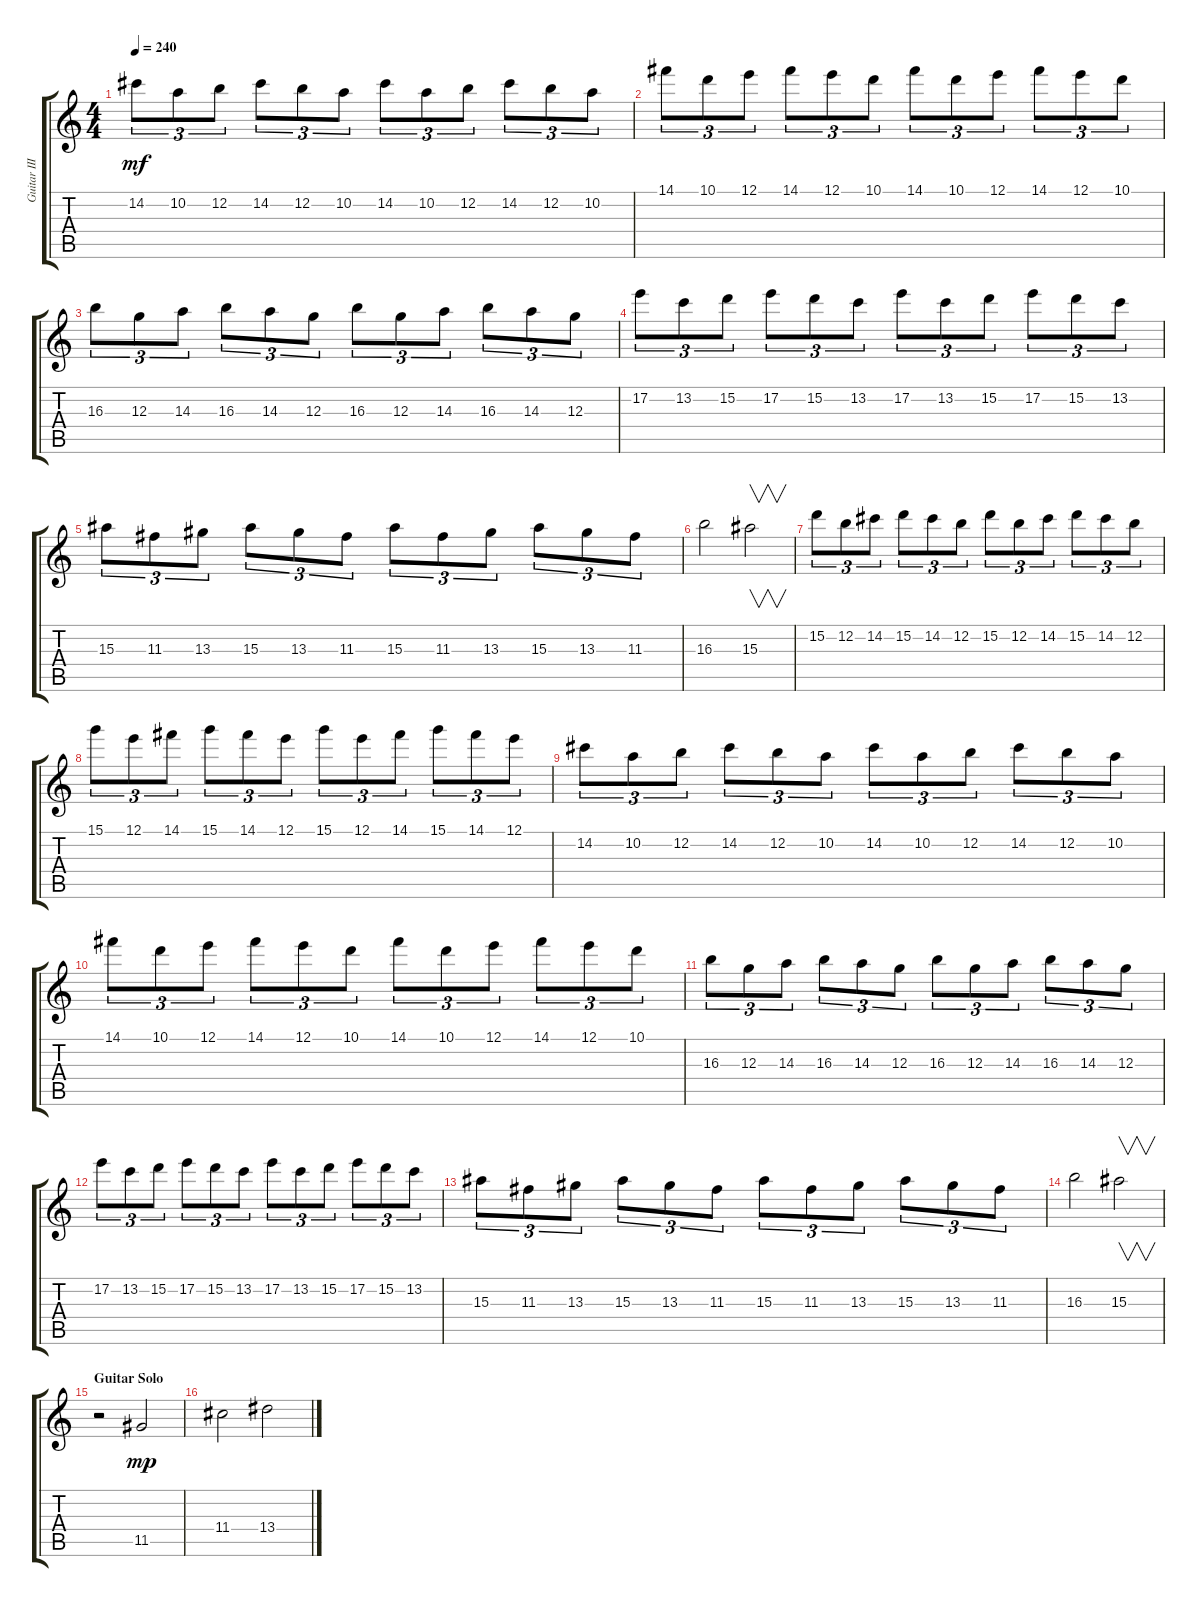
\track ("Guitar III" "Guitar III") {instrument overdrivenguitar}
\staff {score tabs}
\tuning (E4 B3 G3 D3 A2 E2) {hide}
\ts (4 4)
\tempo 240
\clef g2
\ks c
14.2.8{tu (3 2) dy mf} 10.2.8{tu (3 2)} 12.2.8{tu (3 2)} 14.2.8{tu (3 2)} 12.2.8{tu (3 2)} 10.2.8{tu (3 2)} 14.2.8{tu (3 2)} 10.2.8{tu (3 2)} 12.2.8{tu (3 2)} 14.2.8{tu (3 2)} 12.2.8{tu (3 2)} 10.2.8{tu (3 2)} |
14.1.8{tu (3 2)} 10.1.8{tu (3 2)} 12.1.8{tu (3 2)} 14.1.8{tu (3 2)} 12.1.8{tu (3 2)} 10.1.8{tu (3 2)} 14.1.8{tu (3 2)} 10.1.8{tu (3 2)} 12.1.8{tu (3 2)} 14.1.8{tu (3 2)} 12.1.8{tu (3 2)} 10.1.8{tu (3 2)} |
16.3.8{tu (3 2)} 12.3.8{tu (3 2)} 14.3.8{tu (3 2)} 16.3.8{tu (3 2)} 14.3.8{tu (3 2)} 12.3.8{tu (3 2)} 16.3.8{tu (3 2)} 12.3.8{tu (3 2)} 14.3.8{tu (3 2)} 16.3.8{tu (3 2)} 14.3.8{tu (3 2)} 12.3.8{tu (3 2)} |
17.2.8{tu (3 2)} 13.2.8{tu (3 2)} 15.2.8{tu (3 2)} 17.2.8{tu (3 2)} 15.2.8{tu (3 2)} 13.2.8{tu (3 2)} 17.2.8{tu (3 2)} 13.2.8{tu (3 2)} 15.2.8{tu (3 2)} 17.2.8{tu (3 2)} 15.2.8{tu (3 2)} 13.2.8{tu (3 2)} |
15.3.8{tu (3 2)} 11.3.8{tu (3 2)} 13.3.8{tu (3 2)} 15.3.8{tu (3 2)} 13.3.8{tu (3 2)} 11.3.8{tu (3 2)} 15.3.8{tu (3 2)} 11.3.8{tu (3 2)} 13.3.8{tu (3 2)} 15.3.8{tu (3 2)} 13.3.8{tu (3 2)} 11.3.8{tu (3 2)} |
16.3.2 15.3.2{v} |
15.2.8{tu (3 2)} 12.2.8{tu (3 2)} 14.2.8{tu (3 2)} 15.2.8{tu (3 2)} 14.2.8{tu (3 2)} 12.2.8{tu (3 2)} 15.2.8{tu (3 2)} 12.2.8{tu (3 2)} 14.2.8{tu (3 2)} 15.2.8{tu (3 2)} 14.2.8{tu (3 2)} 12.2.8{tu (3 2)} |
15.1.8{tu (3 2)} 12.1.8{tu (3 2)} 14.1.8{tu (3 2)} 15.1.8{tu (3 2)} 14.1.8{tu (3 2)} 12.1.8{tu (3 2)} 15.1.8{tu (3 2)} 12.1.8{tu (3 2)} 14.1.8{tu (3 2)} 15.1.8{tu (3 2)} 14.1.8{tu (3 2)} 12.1.8{tu (3 2)} |
14.2.8{tu (3 2)} 10.2.8{tu (3 2)} 12.2.8{tu (3 2)} 14.2.8{tu (3 2)} 12.2.8{tu (3 2)} 10.2.8{tu (3 2)} 14.2.8{tu (3 2)} 10.2.8{tu (3 2)} 12.2.8{tu (3 2)} 14.2.8{tu (3 2)} 12.2.8{tu (3 2)} 10.2.8{tu (3 2)} |
14.1.8{tu (3 2)} 10.1.8{tu (3 2)} 12.1.8{tu (3 2)} 14.1.8{tu (3 2)} 12.1.8{tu (3 2)} 10.1.8{tu (3 2)} 14.1.8{tu (3 2)} 10.1.8{tu (3 2)} 12.1.8{tu (3 2)} 14.1.8{tu (3 2)} 12.1.8{tu (3 2)} 10.1.8{tu (3 2)} |
16.3.8{tu (3 2)} 12.3.8{tu (3 2)} 14.3.8{tu (3 2)} 16.3.8{tu (3 2)} 14.3.8{tu (3 2)} 12.3.8{tu (3 2)} 16.3.8{tu (3 2)} 12.3.8{tu (3 2)} 14.3.8{tu (3 2)} 16.3.8{tu (3 2)} 14.3.8{tu (3 2)} 12.3.8{tu (3 2)} |
17.2.8{tu (3 2)} 13.2.8{tu (3 2)} 15.2.8{tu (3 2)} 17.2.8{tu (3 2)} 15.2.8{tu (3 2)} 13.2.8{tu (3 2)} 17.2.8{tu (3 2)} 13.2.8{tu (3 2)} 15.2.8{tu (3 2)} 17.2.8{tu (3 2)} 15.2.8{tu (3 2)} 13.2.8{tu (3 2)} |
15.3.8{tu (3 2)} 11.3.8{tu (3 2)} 13.3.8{tu (3 2)} 15.3.8{tu (3 2)} 13.3.8{tu (3 2)} 11.3.8{tu (3 2)} 15.3.8{tu (3 2)} 11.3.8{tu (3 2)} 13.3.8{tu (3 2)} 15.3.8{tu (3 2)} 13.3.8{tu (3 2)} 11.3.8{tu (3 2)} |
16.3.2 15.3.2{v} |
\section ("" "Guitar Solo")
r.2{balance 8} 11.5.2{dy mp} |
11.4.2 13.4.2
